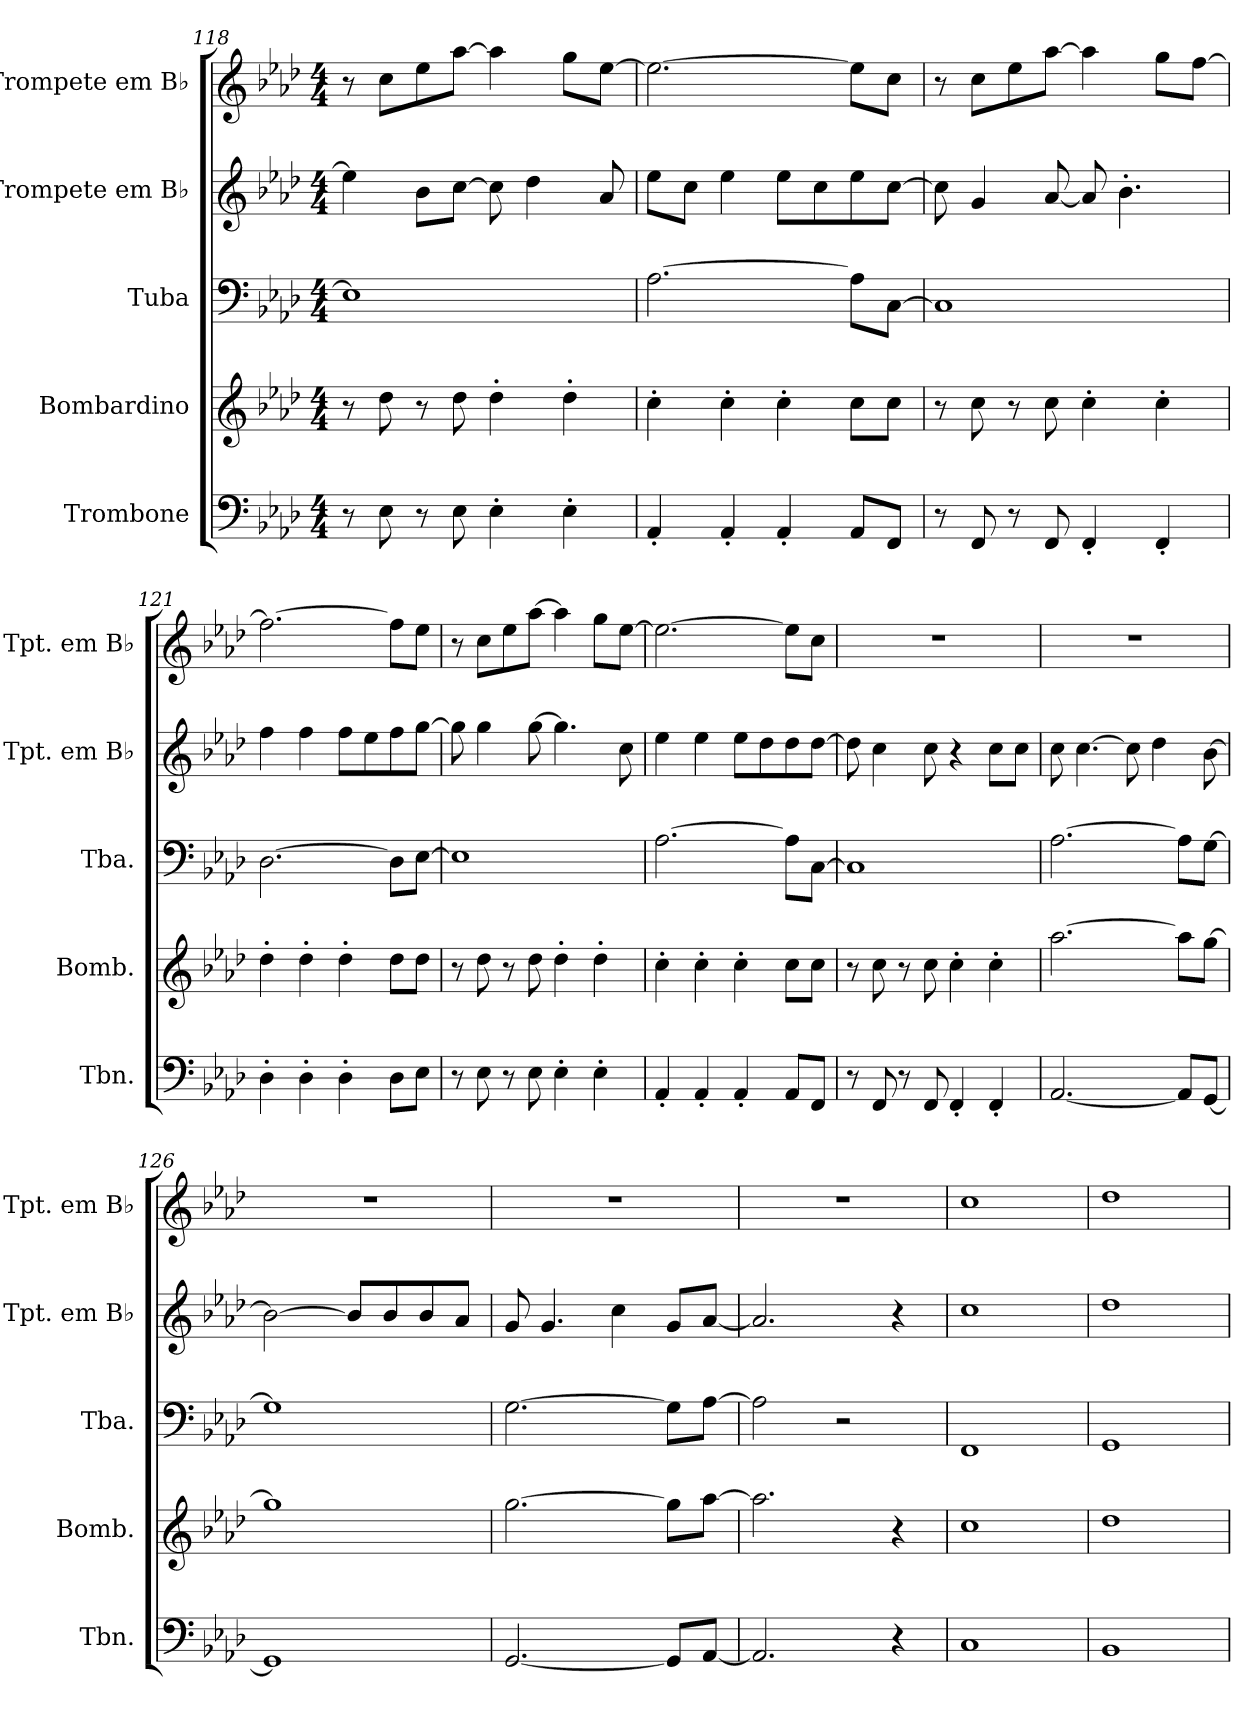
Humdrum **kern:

**kern	**kern	**kern	**kern	**kern
*part5	*part4	*part3	*part2	*part1
*staff5	*staff4	*staff3	*staff2	*staff1
*I"Trombone	*I"Bombardino	*I"Tuba	*I"Trompete em B♭	*I"Trompete em B♭
*I'Tbn.	*I'Bomb.	*I'Tba.	*I'Tpt. em B♭	*I'Tpt. em B♭
!!LO:LB:g=z
*clefF4	*clefG2	*clefF4	*clefG2	*clefG2
*	*ITrd14c24	*ITrd-7c-12	*ITrd7c12	*ITrd7c12
*k[b-e-a-d-]	*k[b-e-a-d-]	*k[b-e-a-d-]	*k[b-e-a-d-]	*k[b-e-a-d-]
*M4/4	*M4/4	*M4/4	*M4/4	*M4/4
=118	=118	=118	=118	=118
8r	8r	1e-]	4e-\]	8r
8E-\	8D-\	.	.	8c\L
8r	8r	.	8B-\L	8e-\
8E-\	8D-\	.	[8c\J	[8a-\J
4E-'\	4D-'\	.	8c\]	4a-\]
.	.	.	4d-\	.
4E-'\	4D-'\	.	.	8g\L
.	.	.	8A-/	[8e-\J
=119	=119	=119	=119	=119
4AA-'/	4C'\	[2.a-\	8e-\L	2.e-\_
.	.	.	8c\J	.
4AA-'/	4C'\	.	4e-\	.
4AA-'/	4C'\	.	8e-\L	.
.	.	.	8c\	.
8AA-/L	8C\L	8a-\L]	8e-\	8e-\L]
8FF/J	8C\J	[8c\J	[8c\J	8c\J
=120	=120	=120	=120	=120
8r	8r	1c]	8c\]	8r
8FF/	8C\	.	4G/	8c\L
8r	8r	.	.	8e-\
8FF/	8C\	.	[8A-/	[8a-\J
4FF'/	4C'\	.	8A-/]	4a-\]
.	.	.	4.B-'\	.
4FF'/	4C'\	.	.	8g\L
.	.	.	.	[8f\J
=121	=121	=121	=121	=121
4D-'\	4D-'\	[2.d-\	4f\	2.f\_
4D-'\	4D-'\	.	4f\	.
4D-'\	4D-'\	.	8f\L	.
.	.	.	8e-\	.
8D-\L	8D-\L	8d-\L]	8f\	8f\L]
8E-\J	8D-\J	[8e-\J	[8g\J	8e-\J
!!LO:PB:g=z
=122	=122	=122	=122	=122
8r	8r	1e-]	8g\]	8r
8E-\	8D-\	.	4g\	8c\L
8r	8r	.	.	8e-\
8E-\	8D-\	.	[8g\	[8a-\J
4E-'\	4D-'\	.	4.g\]	4a-\]
4E-'\	4D-'\	.	.	8g\L
.	.	.	8c\	[8e-\J
=123	=123	=123	=123	=123
4AA-'/	4C'\	[2.a-\	4e-\	2.e-\_
4AA-'/	4C'\	.	4e-\	.
4AA-'/	4C'\	.	8e-\L	.
.	.	.	8d-\	.
8AA-/L	8C\L	8a-\L]	8d-\	8e-\L]
8FF/J	8C\J	[8c\J	[8d-\J	8c\J
=124	=124	=124	=124	=124
8r	8r	1c]	8d-\]	1r
8FF/	8C\	.	4c\	.
8r	8r	.	.	.
8FF/	8C\	.	8c\	.
4FF'/	4C'\	.	4r	.
4FF'/	4C'\	.	8c\L	.
.	.	.	8c\J	.
=125	=125	=125	=125	=125
[2.AA-/	[2.A-\	[2.a-\	8c\	1r
.	.	.	[4.c\	.
.	.	.	8c\]	.
.	.	.	4d-\	.
8AA-/L]	8A-\L]	8a-\L]	.	.
[8GG/J	[8G\J	[8g\J	[8B-\	.
=126	=126	=126	=126	=126
1GG]	1G]	1g]	2B-\_	1r
.	.	.	8B-/L]	.
.	.	.	8B-/	.
.	.	.	8B-/	.
.	.	.	8A-/J	.
!!LO:LB:g=z
=127	=127	=127	=127	=127
[2.GG/	[2.G\	[2.g\	8G/	1r
.	.	.	4.G/	.
.	.	.	4c\	.
8GG/L]	8G\L]	8g\L]	8G/L	.
[8AA-/J	[8A-\J	[8a-\J	[8A-/J	.
=128	=128	=128	=128	=128
2.AA-/]	2.A-\]	2a-\]	2.A-/]	1r
.	.	2r	.	.
4r	4r	.	4r	.
=129	=129	=129	=129	=129
1C	1C	1F	1c	1c
=130	=130	=130	=130	=130
1BB-	1D-	1G	1d-	1d-
=	=	=	=	=
*-	*-	*-	*-	*-
